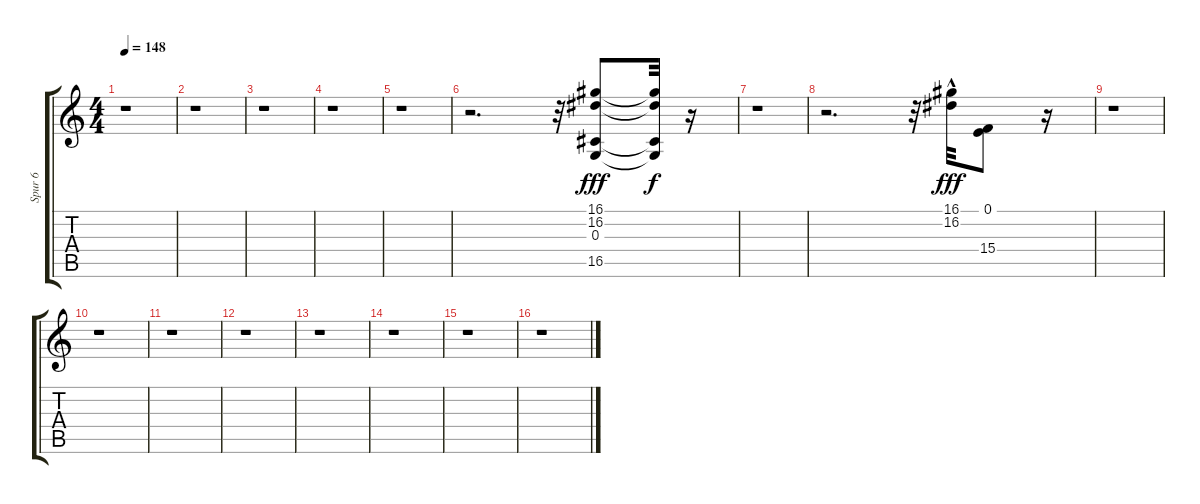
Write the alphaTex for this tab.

\track ("Spur 6" "Spur 6") {instrument brasssection}
\staff {score tabs}
\tuning (E4 B3 G3 D3 A2 E2) {hide}
\ts (4 4)
\tempo 148
\clef g2
\ks c
r.1{dy fff} |
r.1 |
r.1 |
r.1 |
r.1 |
r.2{d} r.32 (16.1 16.2 0.3 16.5).8 (16.1{t} 16.2{t} 0.3{t} 16.5{t}).32{dy f} r.16 |
r.1 |
r.2{d} r.32 (16.1{hac} 16.2{hac}).32{dy fff} (0.1 15.4).8 r.16 |
r.1 |
r.1 |
r.1 |
r.1 |
r.1 |
r.1 |
r.1 |
r.1
